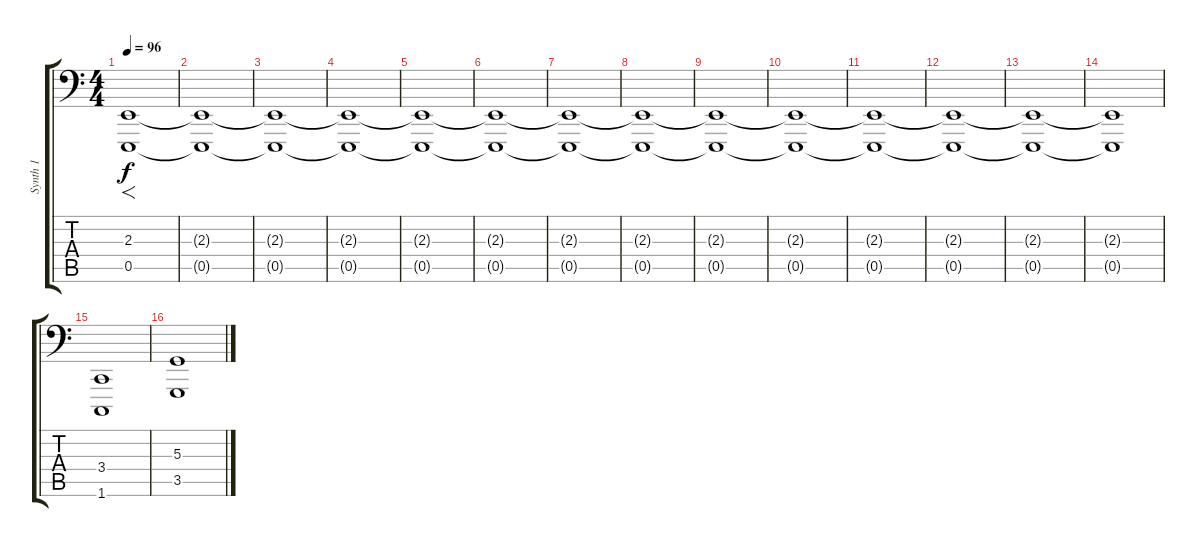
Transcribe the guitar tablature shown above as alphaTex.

\track ("Synth 1" "Synth 1") {instrument stringensemble2}
\staff {score tabs}
\tuning (C3 G2 D2 A1 E1 B0) {hide}
\ts (4 4)
\tempo 96
\tempo 70
\tempo 96
\clef f4
\ks c
(2.3 0.5).1{f dy f instrument stringensemble2} |
(2.3{t} 0.5{t}).1 |
(2.3{t} 0.5{t}).1 |
(2.3{t} 0.5{t}).1 |
(2.3{t} 0.5{t}).1 |
(2.3{t} 0.5{t}).1 |
(2.3{t} 0.5{t}).1 |
(2.3{t} 0.5{t}).1 |
(2.3{t} 0.5{t}).1 |
(2.3{t} 0.5{t}).1 |
(2.3{t} 0.5{t}).1 |
(2.3{t} 0.5{t}).1 |
(2.3{t} 0.5{t}).1 |
(2.3{t} 0.5{t}).1 |
(3.4 1.6).1 |
(5.3 3.5).1
